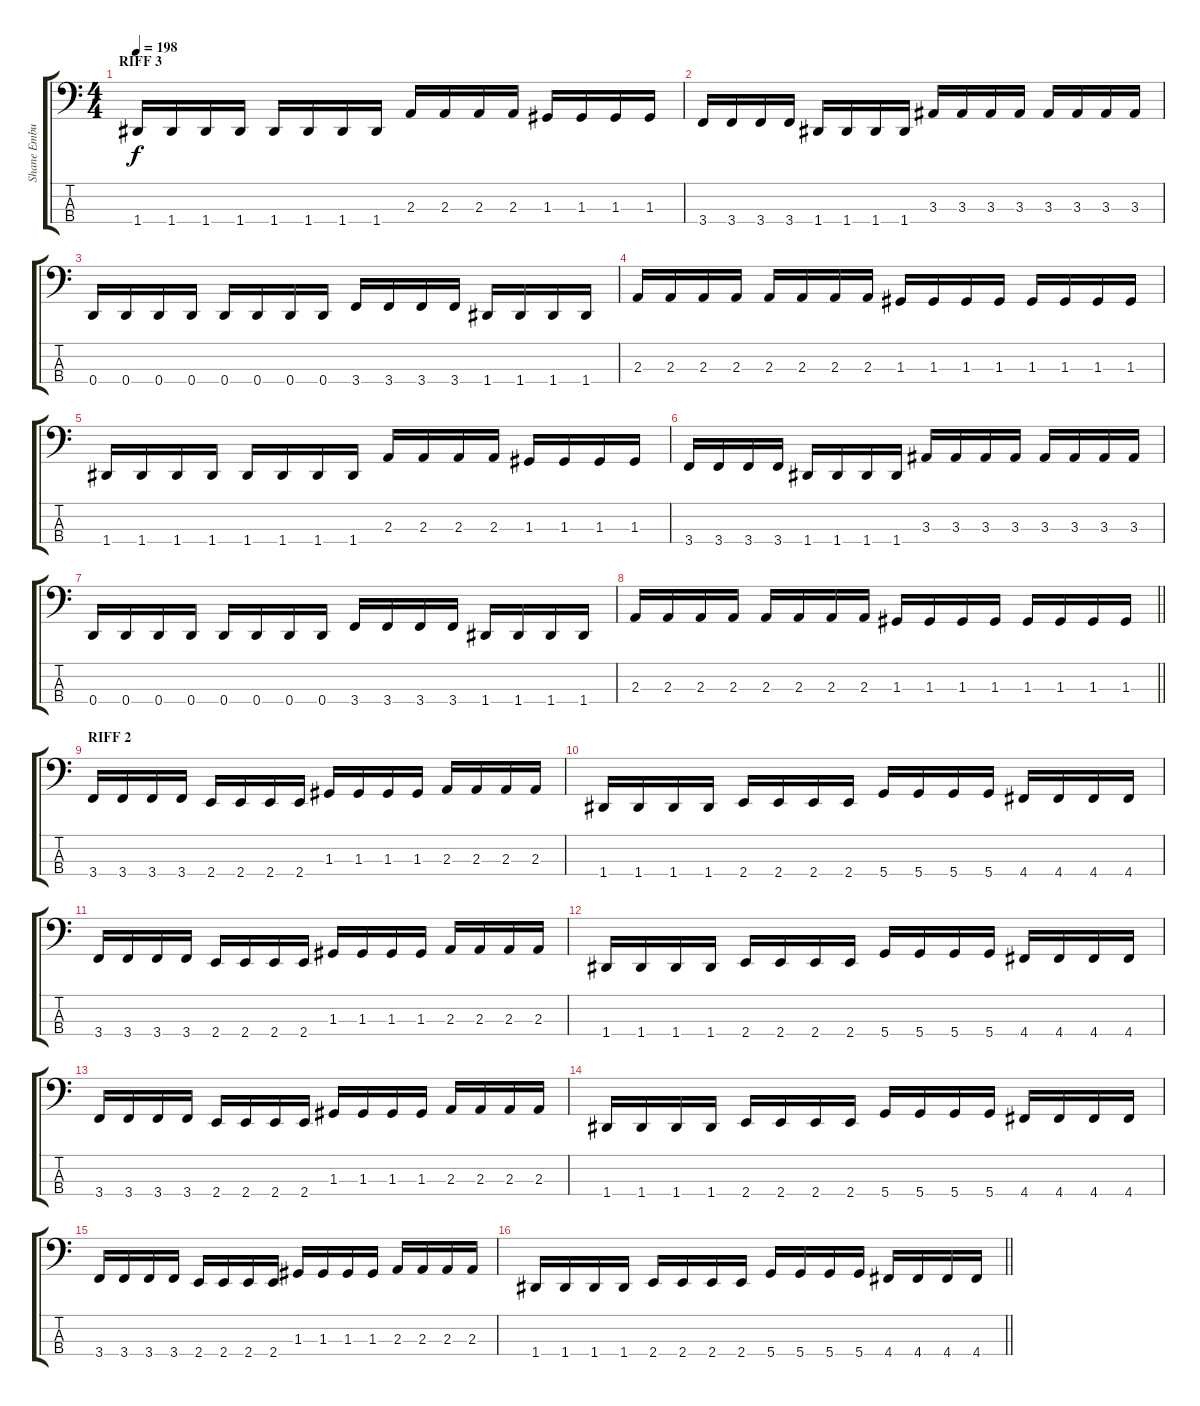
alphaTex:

\track ("Shane Embury" "Shane Embu") {instrument electricbasspick}
\staff {score tabs}
\tuning (F2 C2 G1 D1) {hide}
\ts (4 4)
\section ("" "RIFF 3")
\tempo 198
\clef f4
\ks c
1.4.16{dy f} 1.4.16 1.4.16 1.4.16 1.4.16 1.4.16 1.4.16 1.4.16 2.3.16 2.3.16 2.3.16 2.3.16 1.3.16 1.3.16 1.3.16 1.3.16 |
3.4.16 3.4.16 3.4.16 3.4.16 1.4.16 1.4.16 1.4.16 1.4.16 3.3.16 3.3.16 3.3.16 3.3.16 3.3.16 3.3.16 3.3.16 3.3.16 |
0.4.16 0.4.16 0.4.16 0.4.16 0.4.16 0.4.16 0.4.16 0.4.16 3.4.16 3.4.16 3.4.16 3.4.16 1.4.16 1.4.16 1.4.16 1.4.16 |
2.3.16 2.3.16 2.3.16 2.3.16 2.3.16 2.3.16 2.3.16 2.3.16 1.3.16 1.3.16 1.3.16 1.3.16 1.3.16 1.3.16 1.3.16 1.3.16 |
1.4.16 1.4.16 1.4.16 1.4.16 1.4.16 1.4.16 1.4.16 1.4.16 2.3.16 2.3.16 2.3.16 2.3.16 1.3.16 1.3.16 1.3.16 1.3.16 |
3.4.16 3.4.16 3.4.16 3.4.16 1.4.16 1.4.16 1.4.16 1.4.16 3.3.16 3.3.16 3.3.16 3.3.16 3.3.16 3.3.16 3.3.16 3.3.16 |
0.4.16 0.4.16 0.4.16 0.4.16 0.4.16 0.4.16 0.4.16 0.4.16 3.4.16 3.4.16 3.4.16 3.4.16 1.4.16 1.4.16 1.4.16 1.4.16 |
\barLineRight lightlight
2.3.16 2.3.16 2.3.16 2.3.16 2.3.16 2.3.16 2.3.16 2.3.16 1.3.16 1.3.16 1.3.16 1.3.16 1.3.16 1.3.16 1.3.16 1.3.16 |
\section ("" "RIFF 2")
3.4.16 3.4.16 3.4.16 3.4.16 2.4.16 2.4.16 2.4.16 2.4.16 1.3.16 1.3.16 1.3.16 1.3.16 2.3.16 2.3.16 2.3.16 2.3.16 |
1.4.16 1.4.16 1.4.16 1.4.16 2.4.16 2.4.16 2.4.16 2.4.16 5.4.16 5.4.16 5.4.16 5.4.16 4.4.16 4.4.16 4.4.16 4.4.16 |
3.4.16 3.4.16 3.4.16 3.4.16 2.4.16 2.4.16 2.4.16 2.4.16 1.3.16 1.3.16 1.3.16 1.3.16 2.3.16 2.3.16 2.3.16 2.3.16 |
1.4.16 1.4.16 1.4.16 1.4.16 2.4.16 2.4.16 2.4.16 2.4.16 5.4.16 5.4.16 5.4.16 5.4.16 4.4.16 4.4.16 4.4.16 4.4.16 |
3.4.16 3.4.16 3.4.16 3.4.16 2.4.16 2.4.16 2.4.16 2.4.16 1.3.16 1.3.16 1.3.16 1.3.16 2.3.16 2.3.16 2.3.16 2.3.16 |
1.4.16 1.4.16 1.4.16 1.4.16 2.4.16 2.4.16 2.4.16 2.4.16 5.4.16 5.4.16 5.4.16 5.4.16 4.4.16 4.4.16 4.4.16 4.4.16 |
3.4.16 3.4.16 3.4.16 3.4.16 2.4.16 2.4.16 2.4.16 2.4.16 1.3.16 1.3.16 1.3.16 1.3.16 2.3.16 2.3.16 2.3.16 2.3.16 |
\barLineRight lightlight
1.4.16 1.4.16 1.4.16 1.4.16 2.4.16 2.4.16 2.4.16 2.4.16 5.4.16 5.4.16 5.4.16 5.4.16 4.4.16 4.4.16 4.4.16 4.4.16
